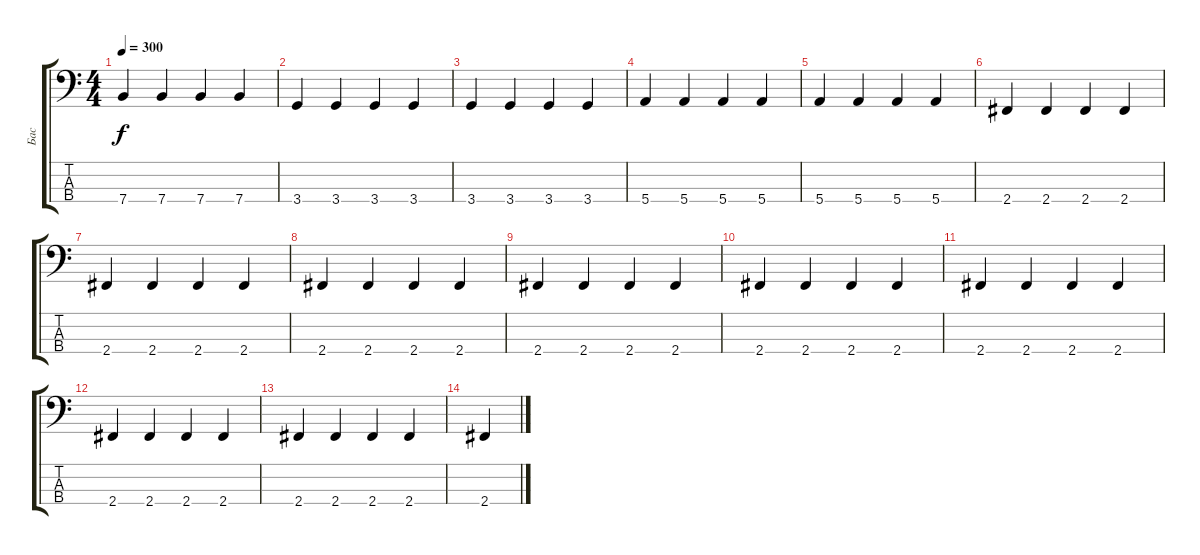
\track ("Бас" "Бас") {instrument electricbassfinger}
\staff {score tabs}
\tuning (G2 D2 A1 E1) {hide}
\ts (4 4)
\tempo 300
\clef f4
\ks c
7.4.4{dy f} 7.4.4 7.4.4 7.4.4 |
3.4.4 3.4.4 3.4.4 3.4.4 |
3.4.4 3.4.4 3.4.4 3.4.4 |
5.4.4 5.4.4 5.4.4 5.4.4 |
5.4.4 5.4.4 5.4.4 5.4.4 |
2.4.4 2.4.4 2.4.4 2.4.4 |
2.4.4 2.4.4 2.4.4 2.4.4 |
2.4.4 2.4.4 2.4.4 2.4.4 |
2.4.4 2.4.4 2.4.4 2.4.4 |
2.4.4 2.4.4 2.4.4 2.4.4 |
2.4.4 2.4.4 2.4.4 2.4.4 |
2.4.4 2.4.4 2.4.4 2.4.4 |
2.4.4 2.4.4 2.4.4 2.4.4 |
2.4.4
